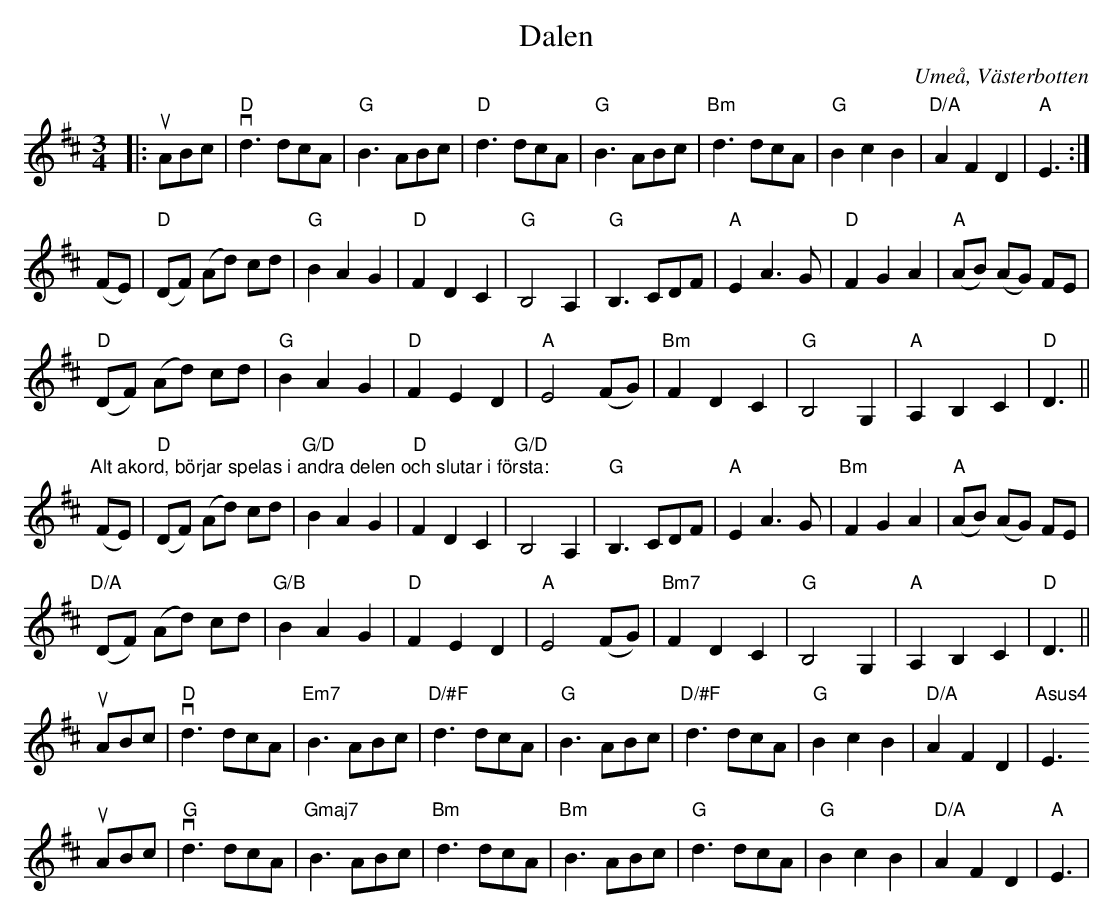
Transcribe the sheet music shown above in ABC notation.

X:1
T:Dalen
O:Umeå, Västerbotten
M:3/4
L:1/8
K:D
|: uABc | "D"vd3 dcA | "G"B3 ABc | "D" d3 dcA | "G"B3 ABc | "Bm"d3 dcA | "G"B2 c2 B2 | "D/A"A2 F2 D2 | "A"E3 :|
 (FE) | "D"(DF) (Ad) cd | "G"B2 A2 G2 | "D"F2 D2 C2 | "G"B,4 A,2 | "G"B,3 CDF | "A"E2 A3 G | "D"F2 G2 A2 | "A"(AB) (AG) FE |
 "D"(DF) (Ad) cd | "G"B2 A2 G2 | "D"F2 E2 D2 | "A"E4 (FG) | "Bm"F2 D2 C2 | "G"B,4 G,2 | "A"A,2 B,2 C2 | "D"D3 ||
" "
"Alt akord, börjar spelas i andra delen och slutar i första:"
 (FE) | "D"(DF) (Ad) cd | "G/D"B2 A2 G2 | "D"F2 D2 C2 | "G/D"B,4 A,2 | "G"B,3 CDF | "A"E2 A3 G | "Bm"F2 G2 A2 | "A"(AB) (AG) FE |
 "D/A"(DF) (Ad) cd | "G/B"B2 A2 G2 | "D"F2 E2 D2 | "A"E4 (FG) | "Bm7"F2 D2 C2 | "G"B,4 G,2 | "A"A,2 B,2 C2 | "D"D3 ||
 uABc | "D"vd3 dcA | "Em7"B3 ABc | "D/#F" d3 dcA | "G"B3 ABc | "D/#F"d3 dcA | "G"B2 c2 B2 | " D/A"A2 F2 D2 | "Asus4"E3
uABc | "G"vd3 dcA | "Gmaj7"B3 ABc | "Bm" d3 dcA | "Bm"B3 ABc | "G"d3 dcA | "G"B2 c2 B2 | " D/A"A2 F2 D2 | "A"E3 |
